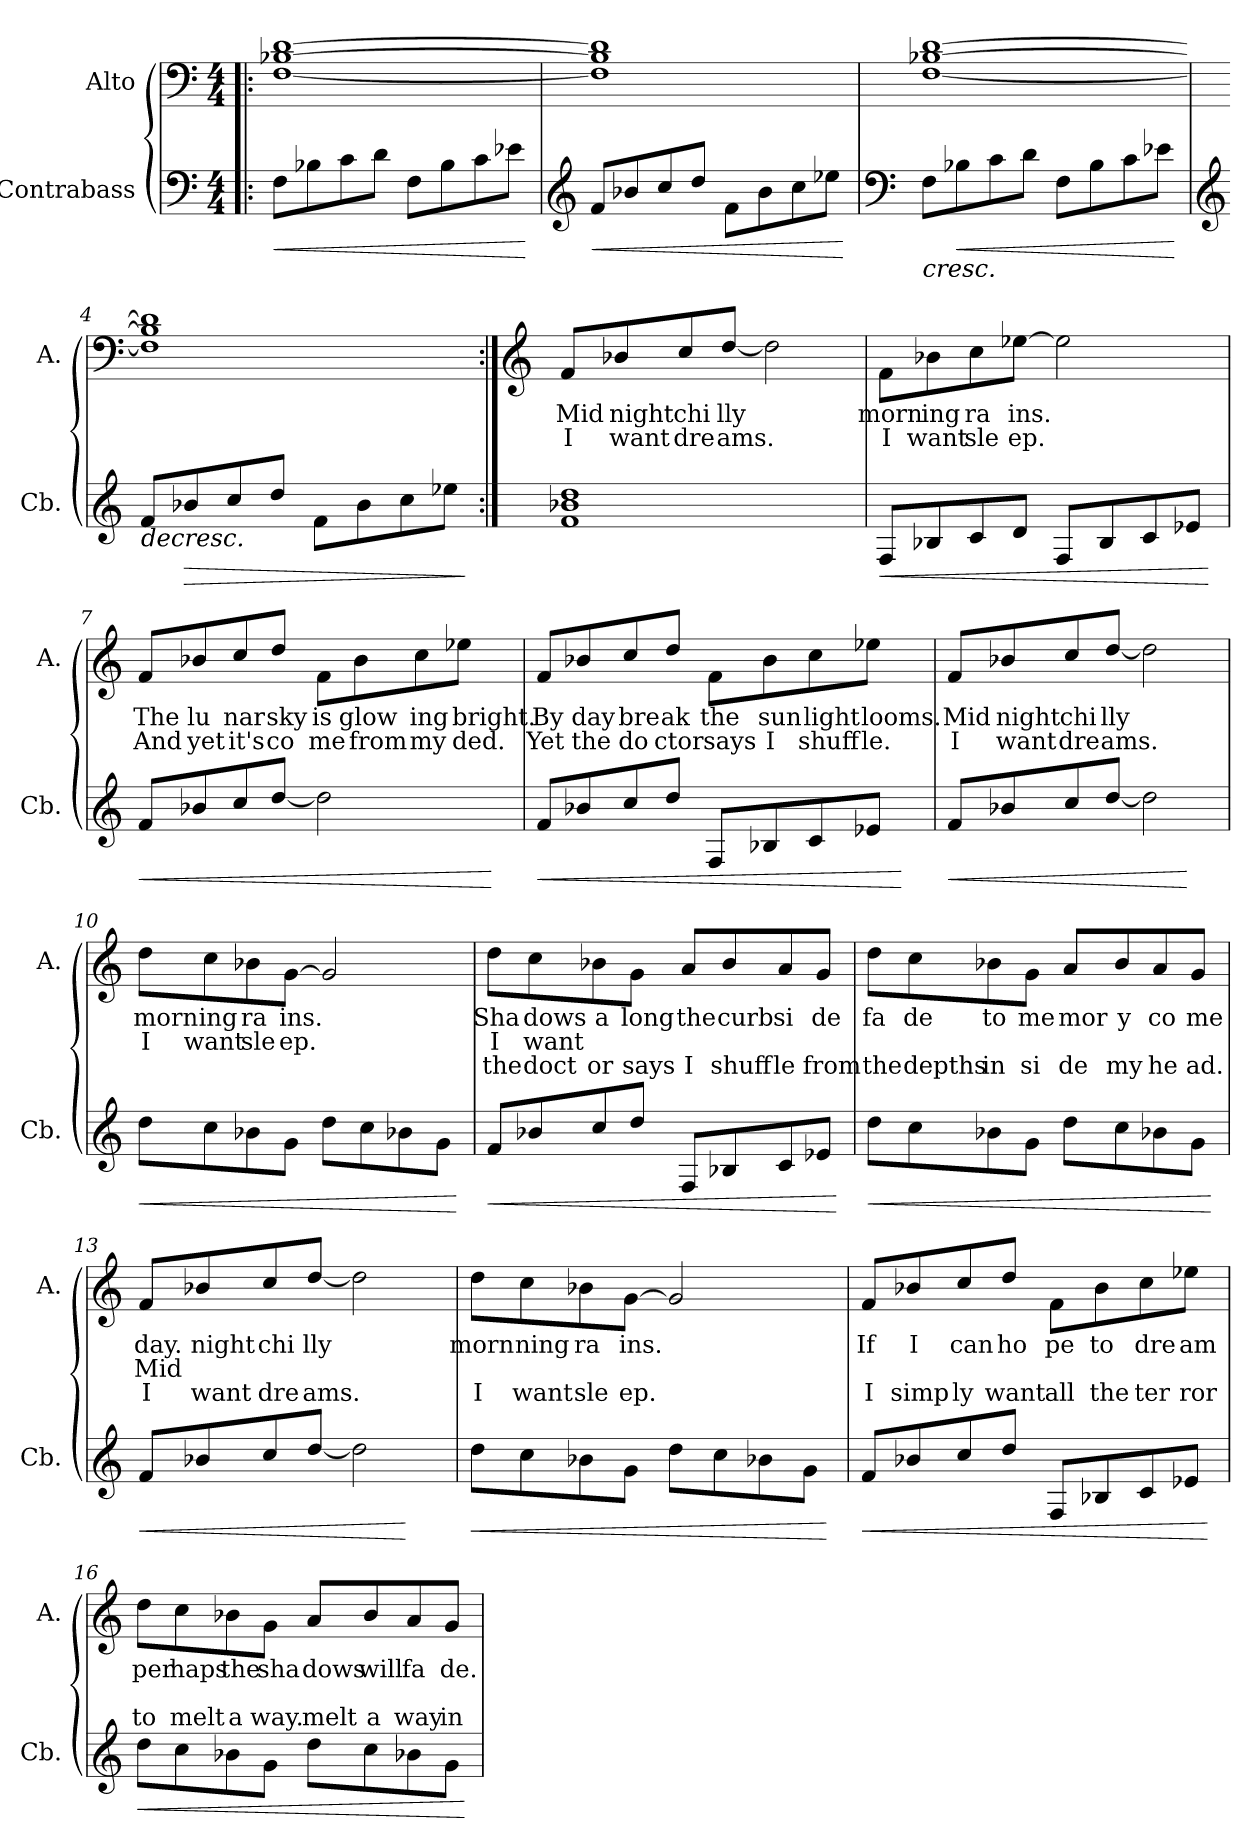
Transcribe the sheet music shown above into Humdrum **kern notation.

**kern	**dynam	**kern	**text	**text	**text
*part2	*part2	*part1	*part1	*part1	*part1
*staff2	*staff2	*staff1	*staff1	*staff1	*staff1
*I"Contrabass	*	*I"Alto	*	*	*
*I'Cb.	*	*I'A.	*	*	*
*clefF4	*	*clefF4	*	*	*
*ITrd7c12	*	*	*	*	*
*k[]	*	*k[]	*	*	*
*M4/4	*	*M4/4	*	*	*
=1!|:	=1!|:	=1!|:	=1!|:	=1!|:	=1!|:
!	!LO:HP:b	!	!	!	!
8FF\L	<	[1F [1B-X [1d	.	.	.
8BB-X\	.	.	.	.	.
8C\	.	.	.	.	.
8D\J	.	.	.	.	.
8FF\L	.	.	.	.	.
8BB-\	.	.	.	.	.
8C\	.	.	.	.	.
8E-X\J	.	.	.	.	.
.	[	.	.	.	.
=2	=2	=2	=2	=2	=2
*clefG2	*	*	*	*	*
!	!LO:HP:b	!	!	!	!
8F/L	<	1F] 1B-] 1d]	.	.	.
8B-X/	.	.	.	.	.
8c/	.	.	.	.	.
8d/J	.	.	.	.	.
8F\L	.	.	.	.	.
8B-\	.	.	.	.	.
8c\	.	.	.	.	.
8e-X\J	.	.	.	.	.
.	[	.	.	.	.
=3	=3	=3	=3	=3	=3
*clefF4	*	*	*	*	*
!	!LO:HP:b	!	!	!	!
8FF\L	<	[1F [1B-X [1d	.	.	.
!	!LO:HP:b	!	!	!	!
8BB-X\	<	.	.	.	.
8C\	.	.	.	.	.
8D\J	.	.	.	.	.
8FF\L	.	.	.	.	.
8BB-\	.	.	.	.	.
8C\	.	.	.	.	.
8E-X\J	.	.	.	.	.
.	[ [	.	.	.	.
!!LO:LB:g=z
=4	=4	=4	=4	=4	=4
*clefG2	*	*	*	*	*
!	!LO:HP:b	!	!	!	!
8F/L	>	1F] 1B-] 1d]	.	.	.
!	!LO:HP:b	!	!	!	!
8B-X/	>	.	.	.	.
8c/	.	.	.	.	.
8d/J	.	.	.	.	.
8F\L	.	.	.	.	.
8B-\	.	.	.	.	.
8c\	.	.	.	.	.
8e-X\J	.	.	.	.	.
.	] ]	.	.	.	.
=5:|!	=5:|!	=5:|!	=5:|!	=5:|!	=5:|!
*	*	*clefG2	*	*	*
!	!	!	!LO:LY:b	!LO:LY:b	!
1F 1B-X 1d	.	8f/L	Mid	I	.
!	!	!	!LO:LY:b	!LO:LY:b	!
.	.	8b-X/	night	want	.
!	!	!	!LO:LY:b	!LO:LY:b	!
.	.	8cc/	chi	dre	.
!	!	!	!LO:LY:b	!LO:LY:b	!
.	.	[8dd/J	lly	ams.	.
.	.	2dd\]	.	.	.
=6	=6	=6	=6	=6	=6
!	!LO:HP:b	!	!LO:LY:b	!LO:LY:b	!
8FF/L	<	8f\L	morn	I	.
!	!	!	!LO:LY:b	!LO:LY:b	!
8BB-X/	.	8b-X\	ing	want	.
!	!	!	!LO:LY:b	!LO:LY:b	!
8C/	.	8cc\	ra	sle	.
!	!	!	!LO:LY:b	!LO:LY:b	!
8D/J	.	[8ee-X\J	ins.	ep.	.
8FF/L	.	2ee-\]	.	.	.
8BB-/	.	.	.	.	.
8C/	.	.	.	.	.
8E-X/J	.	.	.	.	.
.	[	.	.	.	.
!!LO:LB:g=z
=7	=7	=7	=7	=7	=7
!	!LO:HP:b	!	!LO:LY:b	!LO:LY:b	!
8F/L	<	8f/L	The	And	.
!	!	!	!LO:LY:b	!LO:LY:b	!
8B-X/	.	8b-X/	lu	yet	.
!	!	!	!LO:LY:b	!LO:LY:b	!
8c/	.	8cc/	nar	it's	.
!	!	!	!LO:LY:b	!LO:LY:b	!
[8d/J	.	8dd/J	sky	co	.
!	!	!	!LO:LY:b	!LO:LY:b	!
2d\]	.	8f\L	is	me	.
!	!	!	!LO:LY:b	!LO:LY:b	!
.	.	8b-\	glow	from	.
!	!	!	!LO:LY:b	!LO:LY:b	!
.	.	8cc\	ing	my	.
!	!	!	!LO:LY:b	!LO:LY:b	!
.	.	8ee-X\J	bright.	ded.	.
.	[	.	.	.	.
=8	=8	=8	=8	=8	=8
!	!LO:HP:b	!	!LO:LY:b	!LO:LY:b	!
8F/L	<	8f/L	By	Yet	.
!	!	!	!LO:LY:b	!LO:LY:b	!
8B-X/	.	8b-X/	day	the	.
!	!	!	!LO:LY:b	!LO:LY:b	!
8c/	.	8cc/	bre	do	.
!	!	!	!LO:LY:b	!LO:LY:b	!
8d/J	.	8dd/J	ak	ctor	.
!	!	!	!LO:LY:b	!LO:LY:b	!
8FF/L	.	8f\L	the	says	.
!	!	!	!LO:LY:b	!LO:LY:b	!
8BB-X/	.	8b-\	sun	I	.
!	!	!	!LO:LY:b	!LO:LY:b	!
8C/	.	8cc\	light	shuff	.
!	!	!	!LO:LY:b	!LO:LY:b	!
8E-X/J	.	8ee-X\J	looms.	le.	.
.	[	.	.	.	.
!!LO:LB:g=z
=9	=9	=9	=9	=9	=9
!	!LO:HP:b	!	!LO:LY:b	!LO:LY:b	!
8F/L	<	8f/L	Mid	I	.
!	!	!	!LO:LY:b	!LO:LY:b	!
8B-X/	.	8b-X/	night	want	.
!	!	!	!LO:LY:b	!LO:LY:b	!
8c/	.	8cc/	chi	dre	.
!	!	!	!LO:LY:b	!LO:LY:b	!
[8d/J	.	[8dd/J	lly	ams.	.
2d\]	.	2dd\]	.	.	.
.	[	.	.	.	.
=10	=10	=10	=10	=10	=10
!	!LO:HP:b	!	!LO:LY:b	!LO:LY:b	!
8d\L	<	8dd\L	morn	I	.
!	!	!	!LO:LY:b	!LO:LY:b	!
8c\	.	8cc\	ing	want	.
!	!	!	!LO:LY:b	!LO:LY:b	!
8B-X\	.	8b-X\	ra	sle	.
!	!	!	!LO:LY:b	!LO:LY:b	!
8G\J	.	[8g\J	ins.	ep.	.
8d\L	.	2g/]	.	.	.
8c\	.	.	.	.	.
8B-X\	.	.	.	.	.
8G\J	.	.	.	.	.
.	[	.	.	.	.
!!LO:LB:g=z
=11	=11	=11	=11	=11	=11
!	!LO:HP:b	!	!LO:LY:b	!LO:LY:b	!LO:LY:b
8F/L	<	8dd\L	Sha	I	the
!	!	!	!LO:LY:b	!LO:LY:b	!LO:LY:b
8B-X/	.	8cc\	dows	want	doct
!	!	!	!LO:LY:b	!	!LO:LY:b
8c/	.	8b-X\	a	.	or
!	!	!	!LO:LY:b	!	!LO:LY:b
8d/J	.	8g\J	long	.	says
!	!	!	!LO:LY:b	!	!LO:LY:b
8FF/L	.	8a/L	the	.	I
!	!	!	!LO:LY:b	!	!LO:LY:b
8BB-X/	.	8b-/	curb	.	shuff
!	!	!	!LO:LY:b	!	!LO:LY:b
8C/	.	8a/	si	.	le
!	!	!	!LO:LY:b	!	!LO:LY:b
8E-X/J	.	8g/J	de	.	from
.	[	.	.	.	.
=12	=12	=12	=12	=12	=12
!	!LO:HP:b	!	!LO:LY:b	!	!LO:LY:b
8d\L	<	8dd\L	fa	.	the
!	!	!	!LO:LY:b	!	!LO:LY:b
8c\	.	8cc\	de	.	depths
!	!	!	!LO:LY:b	!	!LO:LY:b
8B-X\	.	8b-X\	to	.	in
!	!	!	!LO:LY:b	!	!LO:LY:b
8G\J	.	8g\J	me	.	si
!	!	!	!LO:LY:b	!	!LO:LY:b
8d\L	.	8a/L	mor	.	de
!	!	!	!LO:LY:b	!	!LO:LY:b
8c\	.	8b-/	y	.	my
!	!	!	!LO:LY:b	!	!LO:LY:b
8B-X\	.	8a/	co	.	he
!	!	!	!LO:LY:b	!	!LO:LY:b
8G\J	.	8g/J	me	.	ad.
.	[	.	.	.	.
!!LO:PB:g=z
=13	=13	=13	=13	=13	=13
!	!LO:HP:b	!	!LO:LY:b	!LO:LY:b	!LO:LY:b
8F/L	<	8f/L	day.	Mid	I
!	!	!	!LO:LY:b	!	!LO:LY:b
8B-X/	.	8b-X/	night	.	want
!	!	!	!LO:LY:b	!	!LO:LY:b
8c/	.	8cc/	chi	.	dre
!	!	!	!LO:LY:b	!	!LO:LY:b
[8d/J	.	[8dd/J	lly	.	ams.
2d\]	.	2dd\]	.	.	.
.	[	.	.	.	.
=14	=14	=14	=14	=14	=14
!	!LO:HP:b	!	!LO:LY:b	!	!LO:LY:b
8d\L	<	8dd\L	morn	.	I
!	!	!	!LO:LY:b	!	!LO:LY:b
8c\	.	8cc\	ning	.	want
!	!	!	!LO:LY:b	!	!LO:LY:b
8B-X\	.	8b-X\	ra	.	sle
!	!	!	!LO:LY:b	!	!LO:LY:b
8G\J	.	[8g\J	ins.	.	ep.
8d\L	.	2g/]	.	.	.
8c\	.	.	.	.	.
8B-X\	.	.	.	.	.
8G\J	.	.	.	.	.
.	[	.	.	.	.
=15	=15	=15	=15	=15	=15
!	!LO:HP:b	!	!LO:LY:b	!	!LO:LY:b
8F/L	<	8f/L	If	.	I
!	!	!	!LO:LY:b	!	!LO:LY:b
8B-X/	.	8b-X/	I	.	simp
!	!	!	!LO:LY:b	!	!LO:LY:b
8c/	.	8cc/	can	.	ly
!	!	!	!LO:LY:b	!	!LO:LY:b
8d/J	.	8dd/J	ho	.	want
!	!	!	!LO:LY:b	!	!LO:LY:b
8FF/L	.	8f\L	pe	.	all
!	!	!	!LO:LY:b	!	!LO:LY:b
8BB-X/	.	8b-\	to	.	the
!	!	!	!LO:LY:b	!	!LO:LY:b
8C/	.	8cc\	dre	.	ter
!	!	!	!LO:LY:b	!	!LO:LY:b
8E-X/J	.	8ee-X\J	am	.	ror
.	[	.	.	.	.
!!LO:LB:g=z
=16	=16	=16	=16	=16	=16
!	!LO:HP:b	!	!LO:LY:b	!	!LO:LY:b
8d\L	<	8dd\L	per	.	to
!	!	!	!LO:LY:b	!	!LO:LY:b
8c\	.	8cc\	haps	.	melt
!	!	!	!LO:LY:b	!	!LO:LY:b
8B-X\	.	8b-X\	the	.	a
!	!	!	!LO:LY:b	!	!LO:LY:b
8G\J	.	8g\J	sha	.	way.
!	!	!	!LO:LY:b	!	!LO:LY:b
8d\L	.	8a/L	dows	.	melt
!	!	!	!LO:LY:b	!	!LO:LY:b
8c\	.	8b-/	will	.	a
!	!	!	!LO:LY:b	!	!LO:LY:b
8B-X\	.	8a/	fa	.	way
!	!	!	!LO:LY:b	!	!LO:LY:b
8G\J	.	8g/J	de.	.	in
.	[	.	.	.	.
=	=	=	=	=	=
*-	*-	*-	*-	*-	*-
